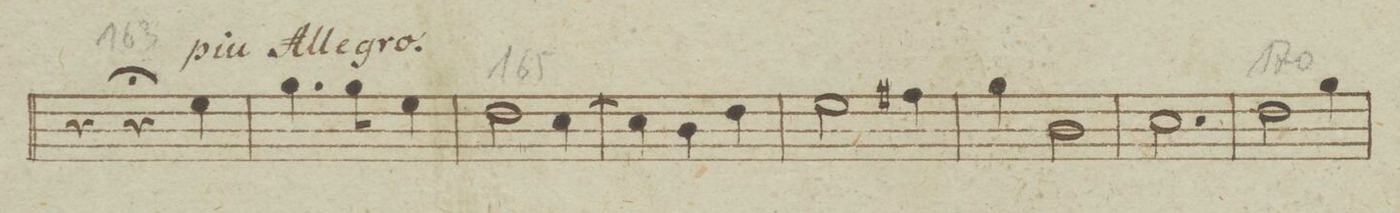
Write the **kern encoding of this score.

**kern	**dynam
*I"Clarinetto 1o. in B	*
*clefG2	*
*k[b-e-]	*
*met(c)	*
*M3/4	*
4r	.
4r;	.
4dd\	.
=164	=164
4.ff\	.
8ff\	.
4dd\	.
=165	=165
2cc\	.
[4b-\	.
=166	=166
4b-\]	.
4a\	.
4cc\	.
=167	=167
2dd\	.
4eeX\	.
=168	=168
4ff\	.
2a\	.
=169	=169
2.b-\	.
=170	=170
2cc\	.
4ff\	.
=171	=171
*-	*-
